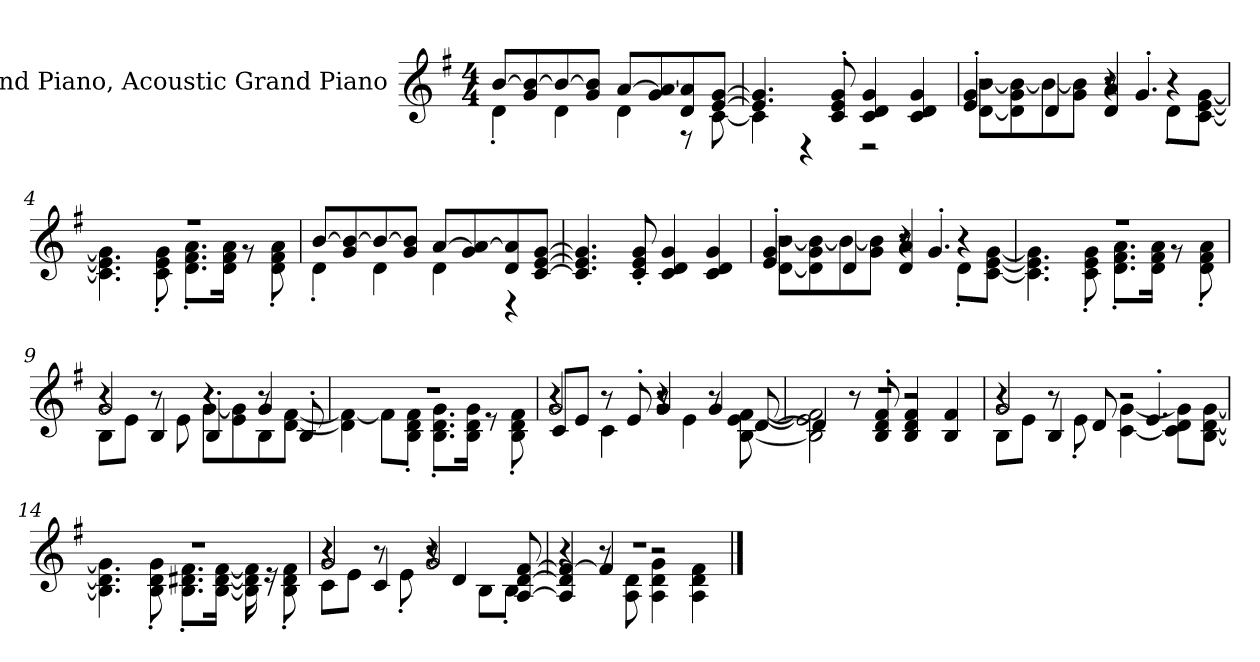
**kern
*part1
*staff1
*I"Grand Piano, Acoustic Grand Piano
*I'Pno
*clefG2
*k[f#]
*M4/4
*MM120
=1
*^
[8bi/L	4d'i\
8gi/ 8b/_	.
8b/_	4di\
8gi/ 8b/]J	.
[8ai/L	4di\
8gi/ 8a/_	.
8di/ 8a/]	8r
[8ei/ [8gi/J	[8ci\
=2	=2
4.e/] 4.g/]	4c\]
.	4r
8ci/' 8ei/' 8gi/'	.
4ci/ 4di/ 4gi/	2r
4ci/ 4di/ 4gi/	.
=3	=3
*	*^
2r	[8di\ [8bi\L	4ei/' 4gi/'
.	8d\] 8gi\ 8b\_	.
.	8b\_	4di/
.	8gi\ 8b\]J	.
8r	4r	4di/ 4ai/
4.g'i/	.	.
.	8d'i\L	4r
.	[8ci\ [8ei\ [8gi\J	.
*	*v	*v
=4	=4
1r	4.c\] 4.e\] 4.g\]
.	8ci\' 8ei\' 8gi\'
.	8.di\' 8.f#i\' 8.ai\'L
.	16di\ 16f#i\ 16ai\Jk
.	8r
.	8di\' 8f#i\' 8ai\'
!!LO:LB:g=z	!!
=5	=5
[8bi/L	4d'i\
8gi/ 8b/_	.
8b/_	4di\
8gi/ 8b/]J	.
[8ai/L	4di\
8gi/ 8a/_	.
8di/ 8a/]	4r
[8ci/ [8ei/ [8gi/J	.
*v	*v
=6
4.c/] 4.e/] 4.g/]
8ci/' 8ei/' 8gi/'
4ci/ 4di/ 4gi/
4ci/ 4di/ 4gi/
=7
*^
*	*^
2r	[8di\ [8bi\L	4ei/' 4gi/'
.	8d\] 8gi\ 8b\_	.
.	8b\_	4di/
.	8gi\ 8b\]J	.
8r	4r	4di/ 4ai/
4.g'i/	.	.
.	8d'i\L	4r
.	[8ci\ [8ei\ [8gi\J	.
*	*v	*v
=8	=8
1r	4.c\] 4.e\] 4.g\]
.	8ci\' 8ei\' 8gi\'
.	8.di\' 8.f#i\' 8.aj\'L
.	16di\ 16f#i\ 16aj\Jk
.	8r
.	8di\' 8f#i\' 8aj\'
!!LO:LB:g=z	!!
=9	=9
*	*^
2gj/	8Bi\L	4r
.	8ej\J	.
.	8r	4Bi/
.	8ej\	.
4r	[8gj\L	4B'i/
.	8ei\ 8g\]	.
4gj/	8Bi\	8r
.	[8di\ [8f#j\J	8B'j/
*	*v	*v
=10	=10
1r	4d\] 4f#\_
.	8f#\L]
.	8Bj\' 8di\' 8f#j\'J
.	8.Bj\' 8.di\' 8.gi\'L
.	16Bj\ 16di\ 16gi\Jk
.	8r
.	8Bj\' 8di\' 8f#j\'
=11	=11
*	*^
2gi/	4r	8cj/L
.	.	8ei/J
.	4cj\	8r
.	.	8e'i/
4gi/	8r	4r
.	4ej\	.
4gj/	.	8r
.	[8Bj\ [8eZ\ [8f#Z\	[8dZ/
=12	=12	=12
1r	2B\] 2e\] 2f#\]	4d/]
.	.	8r
.	.	8Bj/' 8dj/' 8f#j/'
.	2r	4Bj/ 4dj/ 4f#j/
.	.	4Bj/ 4f#i/
!!LO:LB:g=z	!!	!!
=13	=13	=13
2gi/	8Bi\L	4r
.	8ei\J	.
.	8r	4Bi/
.	8e'i\	.
2r	[4ci\ [4gi\	8di/
.	.	4.e'i/
.	8c\] 8di\ 8g\]L	.
.	[8Bi\ [8di\ [8gi\J	.
*	*v	*v
=14	=14
1r	4.B\] 4.d\] 4.g\]
.	8Bi\' 8di\' 8gi\'
.	8.Bi\' 8.d#Xi\' 8.f#i\'L
.	[16Bi\ [16d#i\ [16f#i\Jk
.	16B\] 16d#\] 16f#\]
.	16r
.	8Bi\' 8d#i\' 8f#i\'
=15	=15
*	*^
2gi/	8ci\L	4r
.	8ei\J	.
.	8r	4ci/
.	8e'i\	.
2gi/	4r	8r
.	.	4di/
.	8Bi\L	.
.	8B'i\J	[8Ai/ [8di/ [8f#i/
=16	=16	=16
1r	4r	4A/] 4d/] 4f#/_
.	8r	4f#/]
.	8Ai\ 8di\	.
.	4Ai\ 4di\ 4gi\	2r
.	4Ai\ 4di\ 4f#i\	.
*v	*v	*v
==
*-
